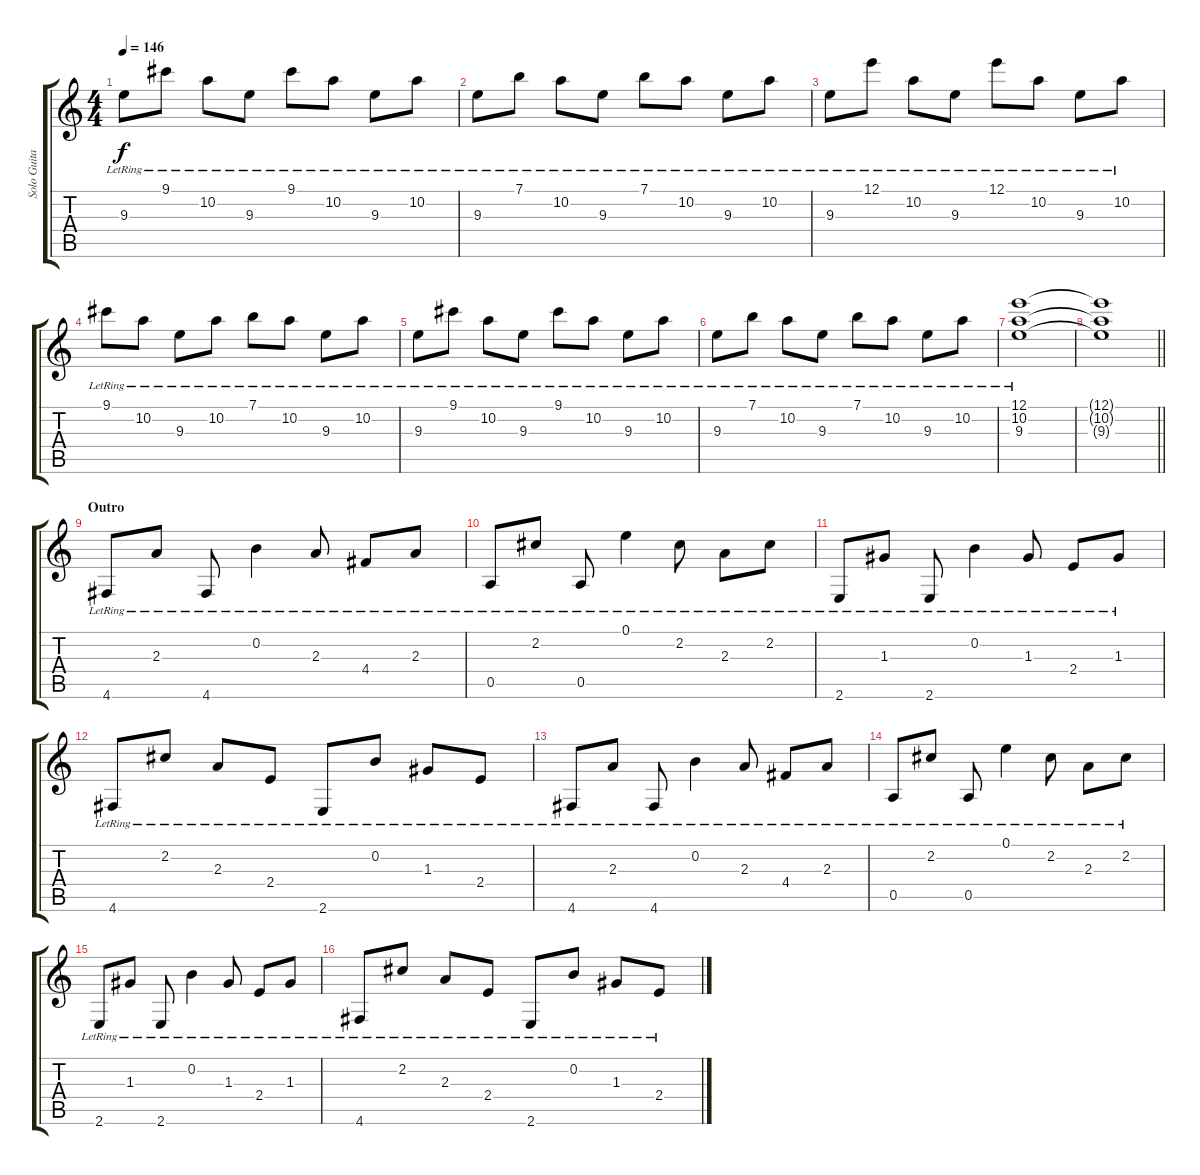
\track ("Solo Guitar" "Solo Guita") {instrument acousticguitarsteel}
\staff {score tabs}
\tuning (E4 B3 G3 D3 A2 D2) {hide}
\ts (4 4)
\tempo 146
\clef g2
\ks c
9.3{lr}.8{dy f} 9.1{lr}.8 10.2{lr}.8 9.3{lr}.8 9.1{lr}.8 10.2{lr}.8 9.3{lr}.8 10.2{lr}.8 |
9.3{lr}.8 7.1{lr}.8 10.2{lr}.8 9.3{lr}.8 7.1{lr}.8 10.2{lr}.8 9.3{lr}.8 10.2{lr}.8 |
9.3{lr}.8 12.1{lr}.8 10.2{lr}.8 9.3{lr}.8 12.1{lr}.8 10.2{lr}.8 9.3{lr}.8 10.2{lr}.8 |
9.1{lr}.8 10.2{lr}.8 9.3{lr}.8 10.2{lr}.8 7.1{lr}.8 10.2{lr}.8 9.3{lr}.8 10.2{lr}.8 |
9.3{lr}.8 9.1{lr}.8 10.2{lr}.8 9.3{lr}.8 9.1{lr}.8 10.2{lr}.8 9.3{lr}.8 10.2{lr}.8 |
9.3{lr}.8 7.1{lr}.8 10.2{lr}.8 9.3{lr}.8 7.1{lr}.8 10.2{lr}.8 9.3{lr}.8 10.2{lr}.8 |
(12.1 10.2 9.3{lr}).1 |
\barLineRight lightlight
(12.1{t} 10.2{t} 9.3{t}).1 |
\section ("" "Outro")
4.6{lr}.8 2.3{lr}.8 4.6{lr}.8 0.2{lr}.4 2.3{lr}.8 4.4{lr}.8 2.3{lr}.8 |
0.5{lr}.8 2.2{lr}.8 0.5{lr}.8 0.1{lr}.4 2.2{lr}.8 2.3{lr}.8 2.2{lr}.8 |
2.6{lr}.8 1.3{lr}.8 2.6{lr}.8 0.2{lr}.4 1.3{lr}.8 2.4{lr}.8 1.3{lr}.8 |
4.6{lr}.8 2.2{lr}.8 2.3{lr}.8 2.4{lr}.8 2.6{lr}.8 0.2{lr}.8 1.3{lr}.8 2.4{lr}.8 |
4.6{lr}.8 2.3{lr}.8 4.6{lr}.8 0.2{lr}.4 2.3{lr}.8 4.4{lr}.8 2.3{lr}.8 |
0.5{lr}.8 2.2{lr}.8 0.5{lr}.8 0.1{lr}.4 2.2{lr}.8 2.3{lr}.8 2.2{lr}.8 |
2.6{lr}.8 1.3{lr}.8 2.6{lr}.8 0.2{lr}.4 1.3{lr}.8 2.4{lr}.8 1.3{lr}.8 |
4.6{lr}.8 2.2{lr}.8 2.3{lr}.8 2.4{lr}.8 2.6{lr}.8 0.2{lr}.8 1.3{lr}.8 2.4{lr}.8
